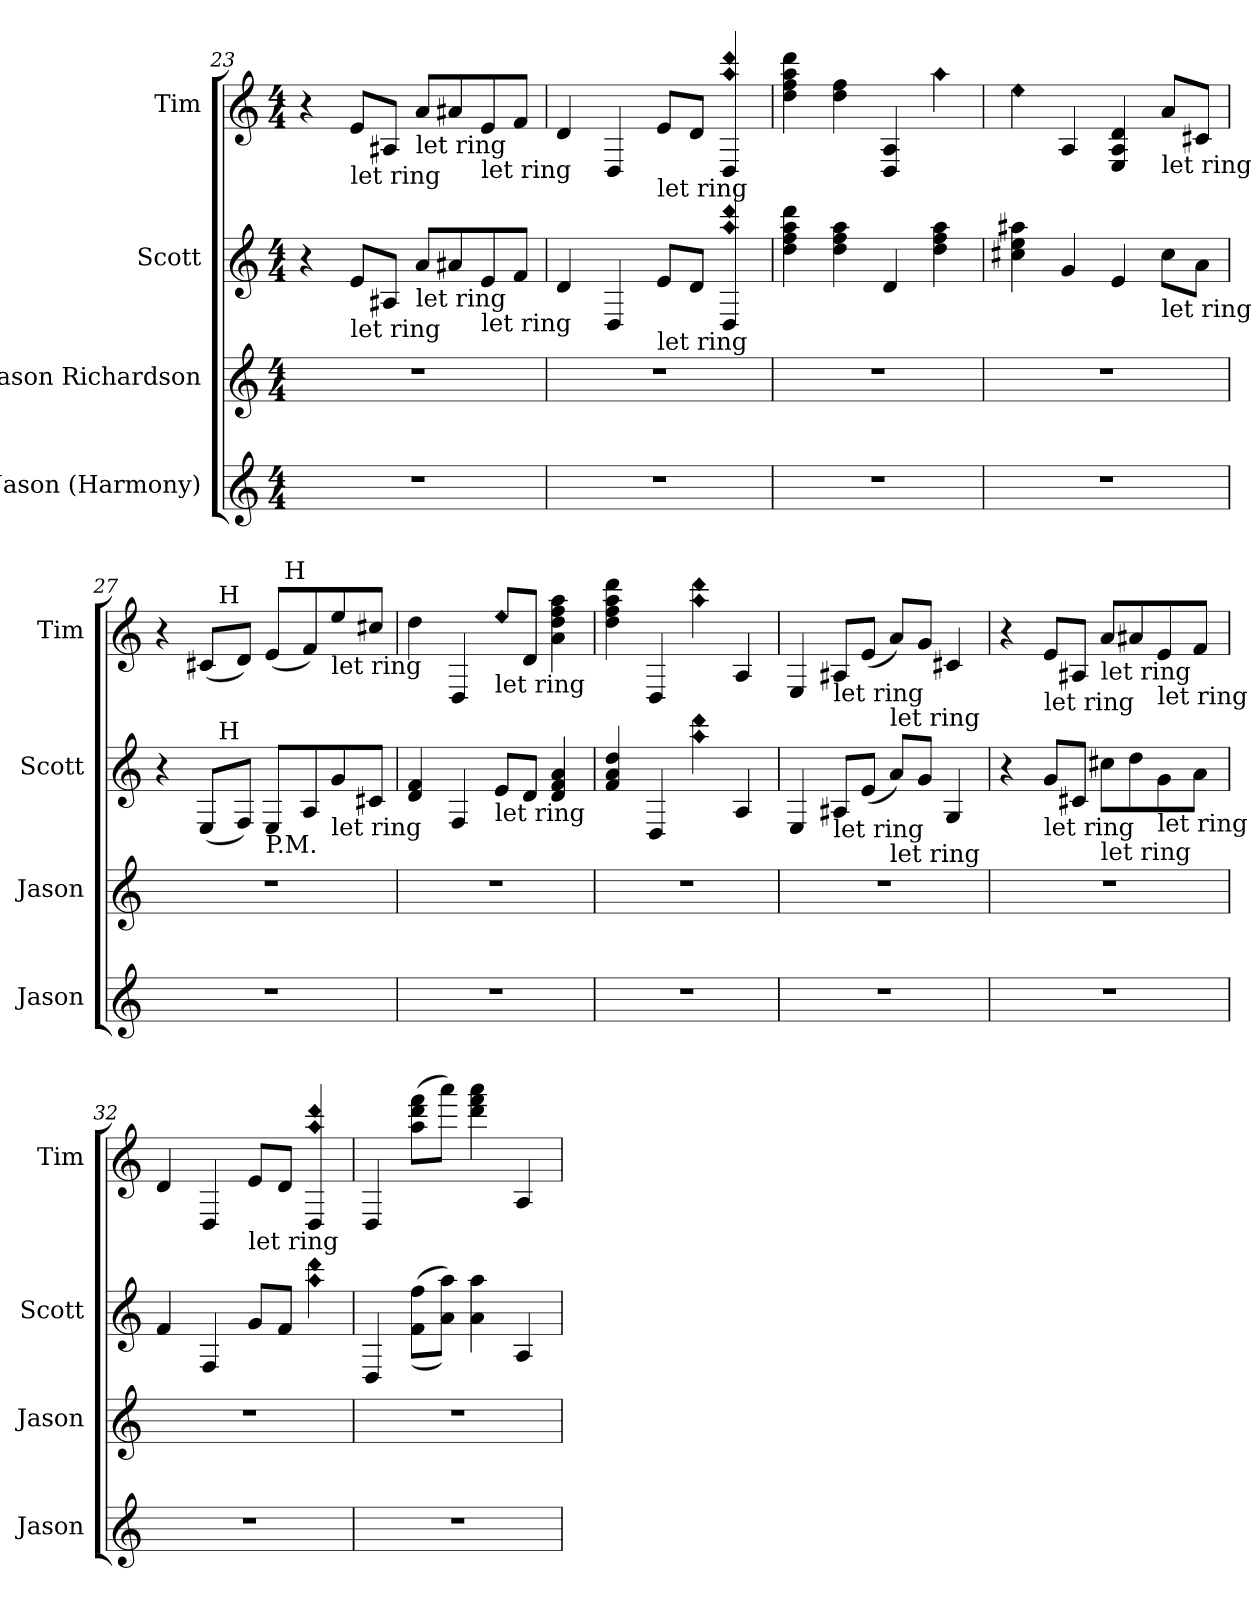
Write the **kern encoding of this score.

**kern	**kern	**kern	**kern
*part4	*part3	*part2	*part1
*staff4	*staff3	*staff2	*staff1
*I"Jason (Harmony)	*I"Jason Richardson	*I"Scott	*I"Tim
*I'Jason	*I'Jason	*I'Scott	*I'Tim
*clefG2	*clefG2	*clefG2	*clefG2
*ITrd7c12	*ITrd7c12	*ITrd7c12	*ITrd7c12
*k[]	*k[]	*k[]	*k[]
*C:	*C:	*C:	*C:
*M4/4	*M4/4	*M4/4	*M4/4
=23	=23	=23	=23
1r	1r	4r	4r
!	!	!	!LO:TX:b:t=let ring
!	!	!LO:TX:b:t=let ring	!
.	.	8E/L	8E/L
.	.	8AA#X/J	8AA#X/J
!	!	!	!LO:TX:b:t=let ring
!	!	!LO:TX:b:t=let ring	!
.	.	8A/L	8A/L
.	.	8A#X/	8A#X/
!	!	!	!LO:TX:b:t=let ring
!	!	!LO:TX:b:t=let ring	!
.	.	8E/	8E/
.	.	8F/J	8F/J
=24	=24	=24	=24
1r	1r	4D/	4D/
.	.	4DD/	4DD/
!	!	!	!LO:TX:b:t=let ring
!	!	!LO:TX:b:t=let ring	!
.	.	8E/L	8E/L
.	.	8D/J	8D/J
!	!	!LO:N:n=2:head=diamond	!
!	!	!LO:N:n=3:head=diamond	!LO:N:n=2:head=diamond
!	!	!	!LO:N:n=3:head=diamond
.	.	4DD/ 4a/ 4dd/	4DD/ 4a/ 4dd/
=25	=25	=25	=25
1r	1r	4d\ 4f\ 4a\ 4dd\	4d\ 4f\ 4a\ 4dd\
.	.	4d\ 4f\ 4a\	4d\ 4f\
.	.	4D/	4DD/ 4AA/
!	!	!	!LO:N:head=diamond
.	.	4d\ 4f\ 4a\	4a\
!!LO:PB:g=z
=26	=26	=26	=26
!	!	!	!LO:N:head=diamond
1r	1r	4c#X\ 4e\ 4a#X\	4e\
.	.	4G/	4AA/
.	.	4E/	4EE/ 4AA/ 4D/
!	!	!	!LO:TX:b:t=let ring
!	!	!LO:TX:b:t=let ring	!
.	.	8c#\L	8A/L
.	.	8A\J	8C#X/J
=27	=27	=27	=27
*	*	*^	*^
*	*	*	*	*	*^
1r	1r	4r	4ryy	4r	4ryy	2ryy
.	.	(8EE/L	16ryy	(8C#X/L	16ryy	.
!	!	!	!	!	!LO:TX:a:t=H	!
!	!	!	!LO:TX:a:t=H	!	!	!
.	.	.	2ryy	.	2ryy	.
.	.	8FF/J)	.	8D/J)	.	.
!	!	!LO:TX:b:t=P.M.	!	!	!	!
.	.	8EE/L	.	(8E/L	.	16ryy
!	!	!	!	!	!	!LO:TX:a:t=H
.	.	.	.	.	.	4..ryy
.	.	8AA/	.	8F/)	.	.
!	!	!	!	!LO:TX:b:t=let ring	!	!
!	!	!LO:TX:b:t=let ring	!	!	!	!
.	.	8G/	.	8e/	.	.
.	.	.	8.ryy	.	8.ryy	.
.	.	8C#X/J	.	8c#X/J	.	.
*	*	*v	*v	*	*	*
*	*	*	*v	*v	*v
=28	=28	=28	=28
1r	1r	4D/ 4F/	4d\
.	.	4FF/	4DD/
!	!	!	!LO:TX:b:t=let ring
!	!	!LO:TX:b:t=let ring	!
!	!	!	!LO:N:head=diamond
.	.	8E/L	8e/L
.	.	8D/J	8D/J
.	.	4D/ 4F/ 4A/	4A\ 4d\ 4f\ 4a\
=29	=29	=29	=29
1r	1r	4F/ 4A/ 4d/	4d\ 4f\ 4a\ 4dd\
.	.	4DD/	4DD/
!	!	!LO:N:n=1:head=diamond	!
!	!	!LO:N:n=2:head=diamond	!LO:N:n=1:head=diamond
!	!	!	!LO:N:n=2:head=diamond
.	.	4a\ 4dd\	4a\ 4dd\
.	.	4AA/	4AA/
=30	=30	=30	=30
1r	1r	4EE/	4EE/
!	!	!	!LO:TX:b:t=let ring
!	!	!LO:TX:b:t=let ring	!
.	.	8AA#X/L	8AA#X/L
.	.	(8E/J	(8E/J
!	!	!	!LO:TX:b:t=let ring
!	!	!LO:TX:b:t=let ring	!
.	.	8A/L)	8A/L)
.	.	8G/J	8G/J
.	.	4GG/	4C#X/
!!LO:LB:g=z
=31	=31	=31	=31
1r	1r	4r	4r
!	!	!	!LO:TX:b:t=let ring
!	!	!LO:TX:b:t=let ring	!
.	.	8G/L	8E/L
.	.	8C#X/J	8AA#X/J
!	!	!	!LO:TX:b:t=let ring
!	!	!LO:TX:b:t=let ring	!
.	.	8c#X\L	8A/L
.	.	8d\	8A#X/
!	!	!	!LO:TX:b:t=let ring
!	!	!LO:TX:b:t=let ring	!
.	.	8G\	8E/
.	.	8A\J	8F/J
=32	=32	=32	=32
1r	1r	4F/	4D/
.	.	4FF/	4DD/
!	!	!	!LO:TX:b:t=let ring
.	.	8G/L	8E/L
.	.	8F/J	8D/J
!	!	!LO:N:n=1:head=diamond	!
!	!	!LO:N:n=2:head=diamond	!LO:N:n=2:head=diamond
!	!	!	!LO:N:n=3:head=diamond
.	.	4a\ 4dd\	4DD/ 4a/ 4dd/
=33	=33	=33	=33
1r	1r	4DD/	4DD/
.	.	((8F\ 8f\L	(8a\ 8dd\ 8ff\L
.	.	8A\ 8a\J))	8aa\J)
.	.	4A\ 4a\	4dd\ 4ff\ 4aa\
.	.	4AA/	4AA/
=	=	=	=
*-	*-	*-	*-
